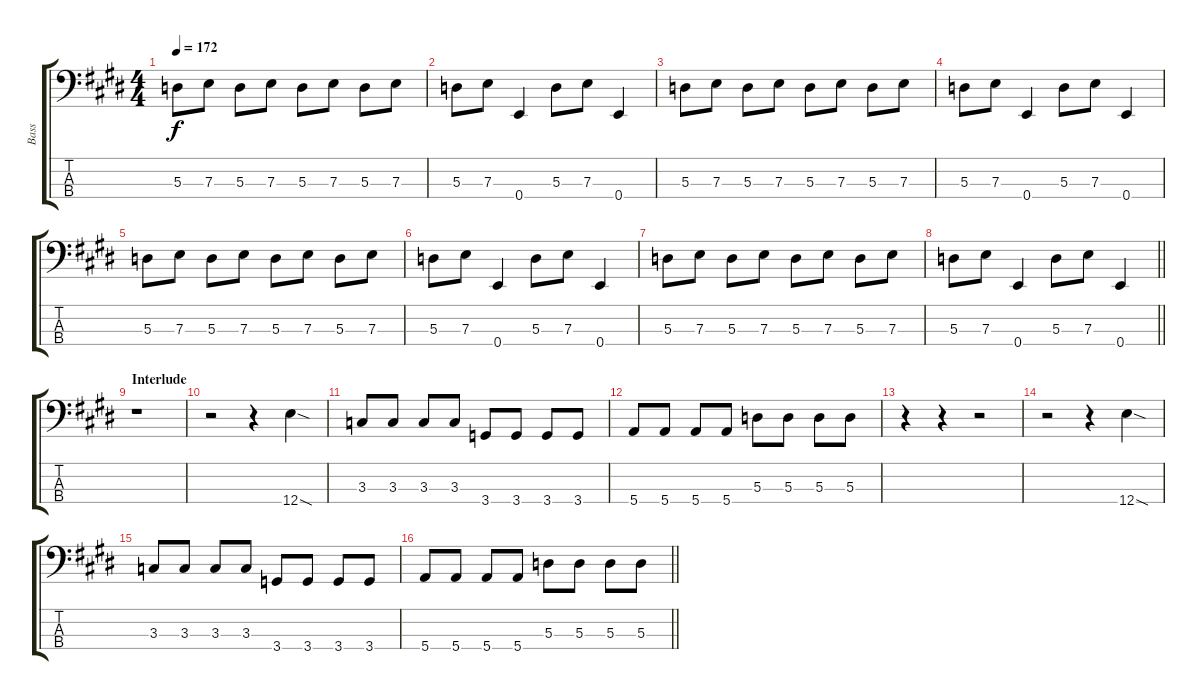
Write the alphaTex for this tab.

\track ("Bass" "Bass") {instrument electricbasspick}
\staff {score tabs}
\tuning (G2 D2 A1 E1) {hide}
\ts (4 4)
\tempo 172
\clef f4
\ks e
5.3.8{dy f} 7.3.8 5.3.8 7.3.8 5.3.8 7.3.8 5.3.8 7.3.8 |
5.3.8 7.3.8 0.4.4 5.3.8 7.3.8 0.4.4 |
5.3.8 7.3.8 5.3.8 7.3.8 5.3.8 7.3.8 5.3.8 7.3.8 |
5.3.8 7.3.8 0.4.4 5.3.8 7.3.8 0.4.4 |
5.3.8 7.3.8 5.3.8 7.3.8 5.3.8 7.3.8 5.3.8 7.3.8 |
5.3.8 7.3.8 0.4.4 5.3.8 7.3.8 0.4.4 |
5.3.8 7.3.8 5.3.8 7.3.8 5.3.8 7.3.8 5.3.8 7.3.8 |
\barLineRight lightlight
5.3.8 7.3.8 0.4.4 5.3.8 7.3.8 0.4.4 |
\section ("" "Interlude")
r.1 |
r.2 r.4 12.4{sod}.4 |
3.3.8 3.3.8 3.3.8 3.3.8 3.4.8 3.4.8 3.4.8 3.4.8 |
5.4.8 5.4.8 5.4.8 5.4.8 5.3.8 5.3.8 5.3.8 5.3.8 |
r.4 r.4 r.2 |
r.2 r.4 12.4{sod}.4 |
3.3.8 3.3.8 3.3.8 3.3.8 3.4.8 3.4.8 3.4.8 3.4.8 |
\barLineRight lightlight
5.4.8 5.4.8 5.4.8 5.4.8 5.3.8 5.3.8 5.3.8 5.3.8
